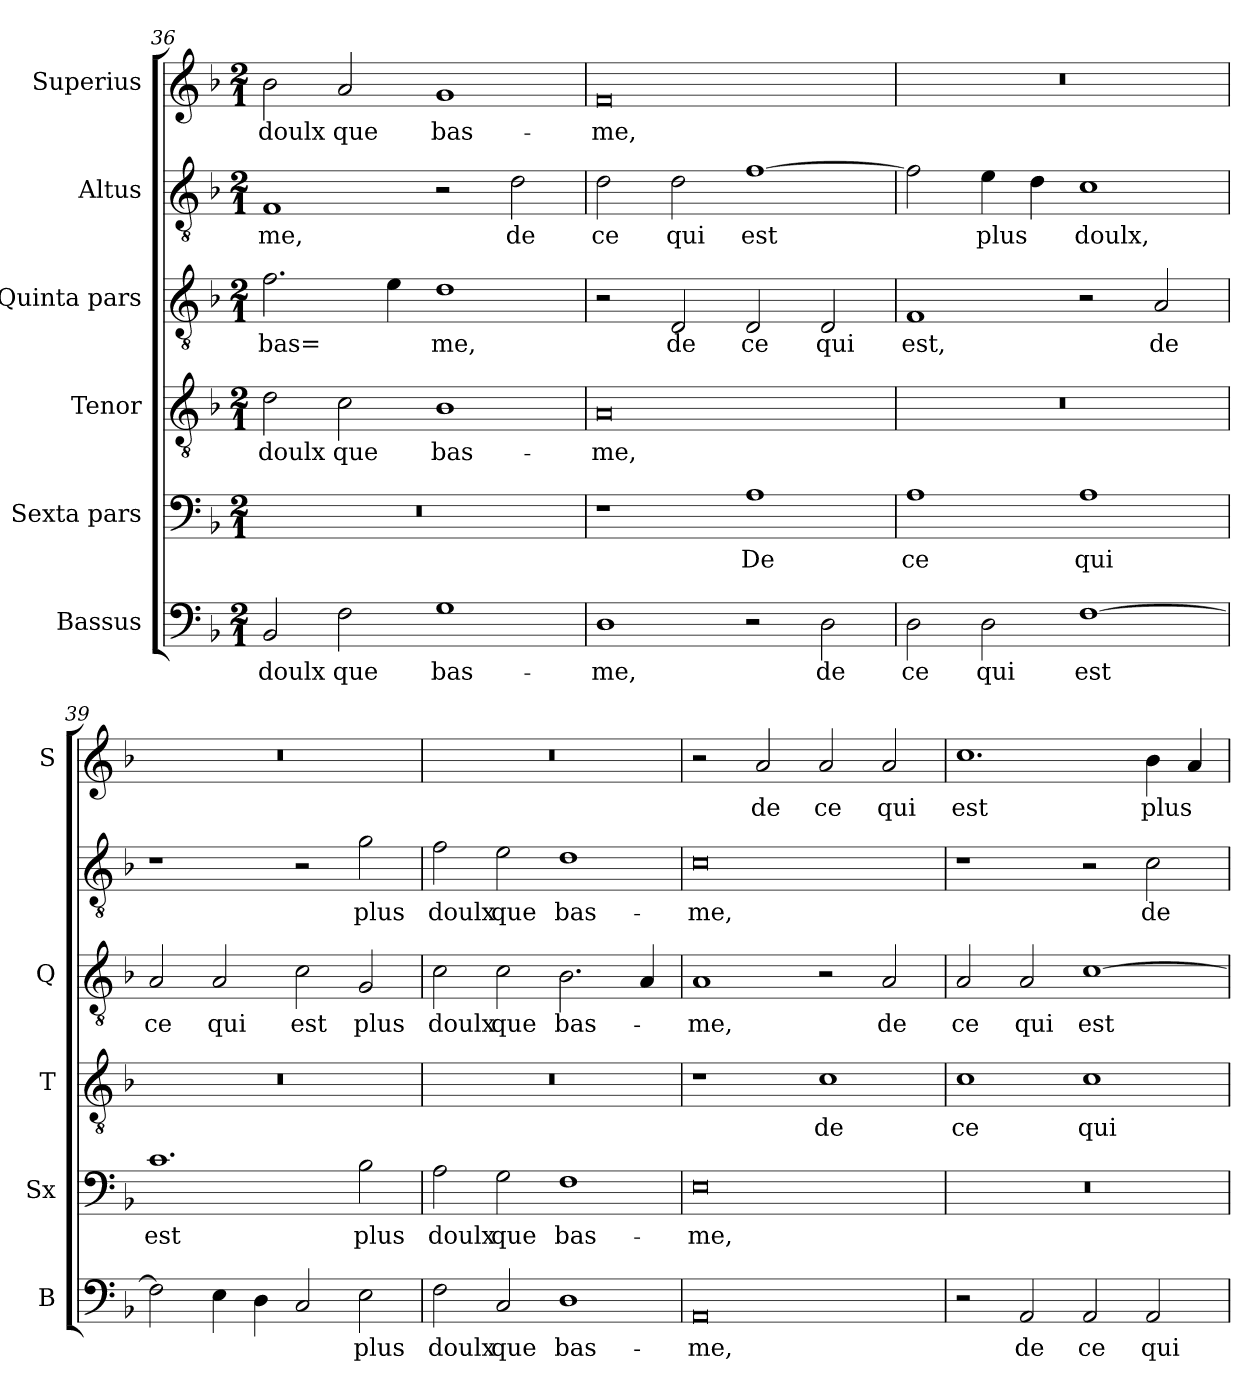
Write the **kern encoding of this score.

**kern	**text	**kern	**text	**kern	**text	**kern	**text	**kern	**text	**kern	**text
*part6	*part6	*part5	*part5	*part4	*part4	*part3	*part3	*part2	*part2	*part1	*part1
*staff6	*staff6	*staff5	*staff5	*staff4	*staff4	*staff3	*staff3	*staff2	*staff2	*staff1	*staff1
*I"Bassus	*	*I"Sexta pars	*	*I"Tenor	*	*I"Quinta pars	*	*I"Altus	*	*I"Superius	*
*I'B	*	*I'Sx	*	*I'T	*	*I'Q	*	*	*	*I'S	*
*clefF4	*	*clefF4	*	*clefGv2	*	*clefGv2	*	*clefGv2	*	*clefG2	*
*k[b-]	*	*k[b-]	*	*k[b-]	*	*k[b-]	*	*k[b-]	*	*k[b-]	*
*M2/1	*	*M2/1	*	*M2/1	*	*M2/1	*	*M2/1	*	*M2/1	*
=36	=36	=36	=36	=36	=36	=36	=36	=36	=36	=36	=36
2BB-/	doulx	0r	.	2d\	doulx	2.f\	bas=	1F	-me,	2b-\	doulx
2F\	que	.	.	2c\	que	.	.	.	.	2a/	que
.	.	.	.	.	.	4e\	.	.	.	.	.
1G	bas-	.	.	1B-	bas-	1d	-me,	2r	.	1g	bas-
.	.	.	.	.	.	.	.	2d\	de	.	.
=37	=37	=37	=37	=37	=37	=37	=37	=37	=37	=37	=37
1D	-me,	1r	.	0A	-me,	2r	.	2d\	ce	0f	-me,
.	.	.	.	.	.	2D/	de	2d\	qui	.	.
2r	.	1A	De	.	.	2D/	ce	[1f	est	.	.
2D\	de	.	.	.	.	2D/	qui	.	.	.	.
=38	=38	=38	=38	=38	=38	=38	=38	=38	=38	=38	=38
2D\	ce	1A	ce	0r	.	1F	est,	2f\]	.	0r	.
2D\	qui	.	.	.	.	.	.	4e\	plus	.	.
.	.	.	.	.	.	.	.	4d\	.	.	.
[1F	est	1A	qui	.	.	2r	.	1c	doulx,	.	.
.	.	.	.	.	.	2A/	de	.	.	.	.
=39	=39	=39	=39	=39	=39	=39	=39	=39	=39	=39	=39
2F\]	.	1.c	est	0r	.	2A/	ce	1r	.	0r	.
4E\	.	.	.	.	.	2A/	qui	.	.	.	.
4D\	.	.	.	.	.	.	.	.	.	.	.
2C/	.	.	.	.	.	2c\	est	2r	.	.	.
2E\	plus	2B-\	plus	.	.	2G/	plus	2g\	plus	.	.
=40	=40	=40	=40	=40	=40	=40	=40	=40	=40	=40	=40
2F\	doulx	2A\	doulx	0r	.	2c\	doulx	2f\	doulx	0r	.
2C/	que	2G\	que	.	.	2c\	que	2e\	que	.	.
1D	bas-	1F	bas-	.	.	2.B-\	bas-	1d	bas-	.	.
.	.	.	.	.	.	4A/	.	.	.	.	.
=41	=41	=41	=41	=41	=41	=41	=41	=41	=41	=41	=41
0AA	-me,	0E	-me,	1r	.	1A	-me,	0c	-me,	2r	.
.	.	.	.	.	.	.	.	.	.	2a/	de
.	.	.	.	1c	de	2r	.	.	.	2a/	ce
.	.	.	.	.	.	2A/	de	.	.	2a/	qui
=42	=42	=42	=42	=42	=42	=42	=42	=42	=42	=42	=42
2r	.	0r	.	1c	ce	2A/	ce	1r	.	1.cc	est
2AA/	de	.	.	.	.	2A/	qui	.	.	.	.
2AA/	ce	.	.	1c	qui	[1c	est	2r	.	.	.
2AA/	qui	.	.	.	.	.	.	2c\	de	4b-\	plus
.	.	.	.	.	.	.	.	.	.	4a/	.
=	=	=	=	=	=	=	=	=	=	=	=
*-	*-	*-	*-	*-	*-	*-	*-	*-	*-	*-	*-
